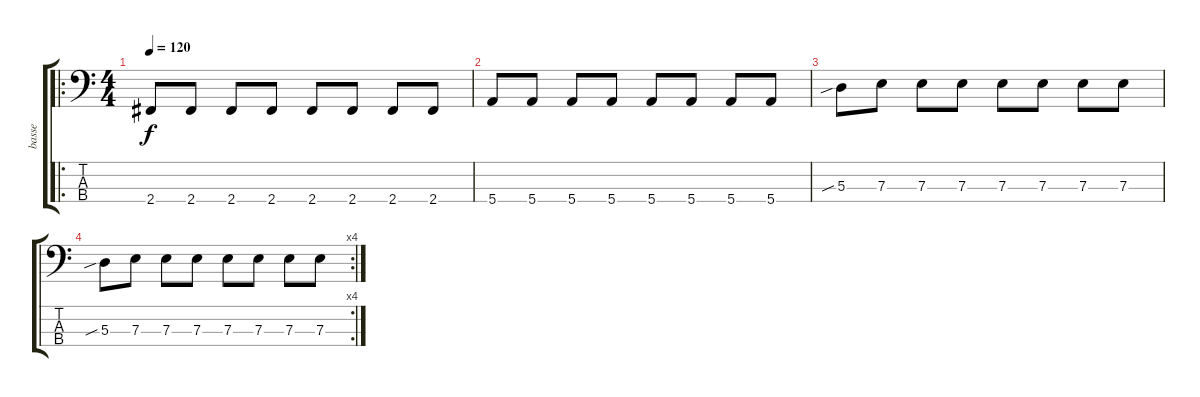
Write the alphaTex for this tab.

\track ("basse" "basse") {instrument electricbassfinger}
\staff {score tabs}
\tuning (G2 D2 A1 E1) {hide}
\ro
\ts (4 4)
\tempo 120
\clef f4
\ks c
2.4.8{dy f} 2.4.8 2.4.8 2.4.8 2.4.8 2.4.8 2.4.8 2.4.8 |
5.4.8 5.4.8 5.4.8 5.4.8 5.4.8 5.4.8 5.4.8 5.4.8 |
5.3{sib}.8 7.3.8 7.3.8 7.3.8 7.3.8 7.3.8 7.3.8 7.3.8 |
\rc 4
5.3{sib}.8 7.3.8 7.3.8 7.3.8 7.3.8 7.3.8 7.3.8 7.3.8
